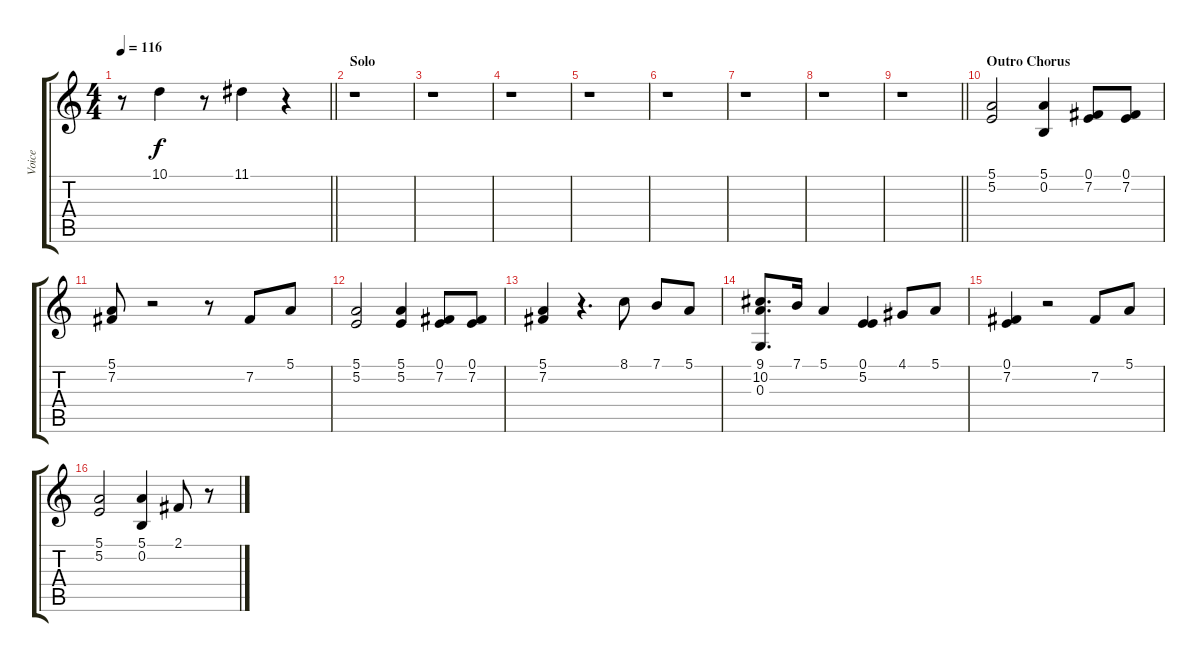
\track ("Voice" "Voice") {instrument lead1square}
\staff {score tabs}
\tuning (E4 B3 G3 D3 A2 E2) {hide}
\ts (4 4)
\tempo 116
\clef g2
\barLineRight lightlight
\ks c
r.8{dy f} 10.1.4 r.8 11.1.4 r.4 |
\section ("" "Solo")
r.1 |
r.1 |
r.1 |
r.1 |
r.1 |
r.1 |
r.1 |
\barLineRight lightlight
r.1 |
\section ("" "Outro Chorus")
(5.1 5.2).2 (5.1 0.2).4 (0.1 7.2).8 (0.1 7.2).8 |
(5.1 7.2).8 r.2 r.8 7.2.8 5.1.8 |
(5.1 5.2).2 (5.1 5.2).4 (0.1 7.2).8 (0.1 7.2).8 |
(5.1 7.2).4 r.4{d} 8.1.8 7.1.8 5.1.8 |
(9.1 10.2 0.3).8{d} 7.1.16 5.1.4 (0.1 5.2).4 4.1.8 5.1.8 |
(0.1 7.2).4 r.2 7.2.8 5.1.8 |
(5.1 5.2).2 (5.1 0.2).4 2.1.8 r.8
